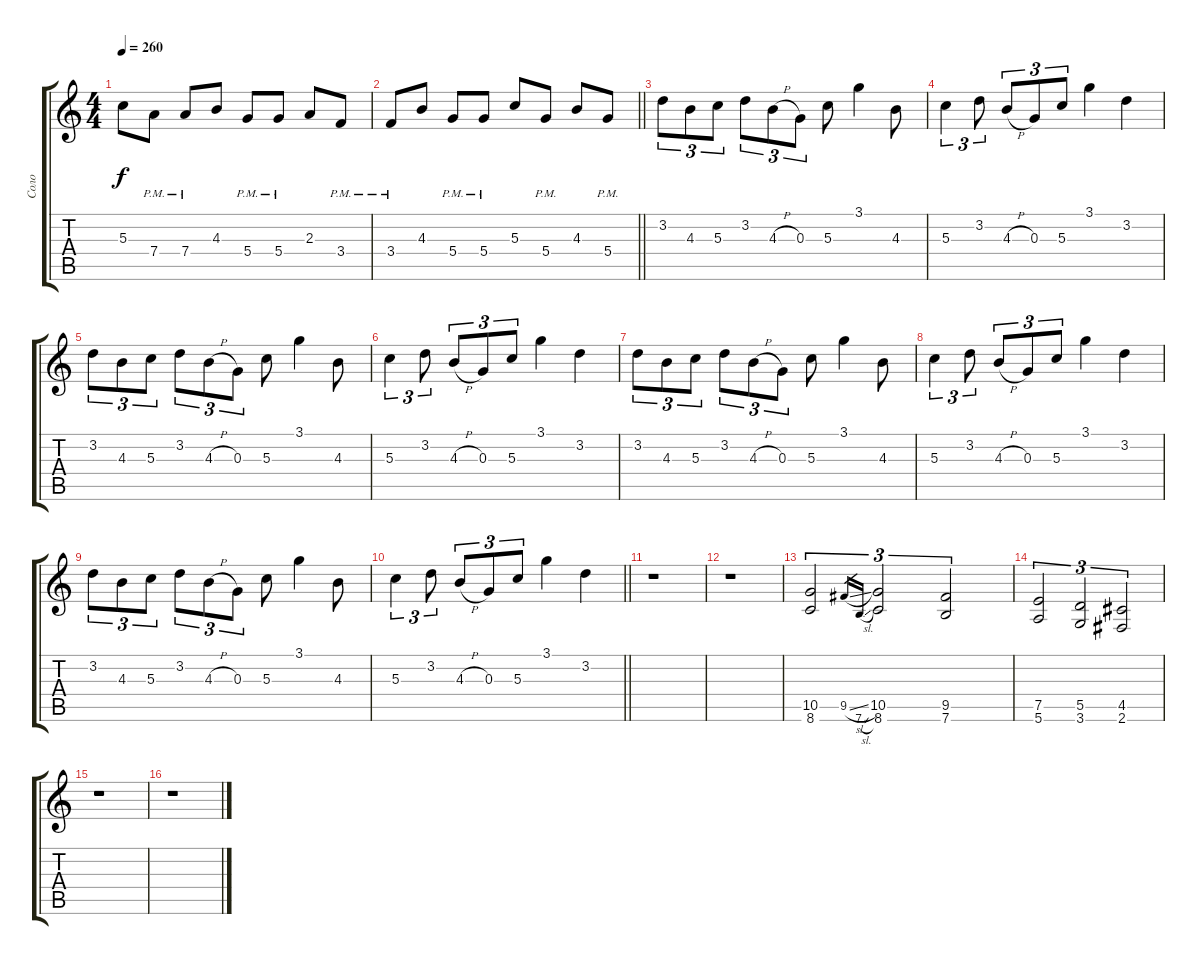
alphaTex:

\track ("Соло" "Соло") {instrument distortionguitar}
\staff {score tabs}
\tuning (E4 B3 G3 D3 A2 E2) {hide}
\ts (4 4)
\tempo 260
\clef g2
\ks c
5.3.8{dy f} 7.4{pm}.8 7.4{pm}.8 4.3.8 5.4{pm}.8 5.4{pm}.8 2.3.8 3.4{pm}.8 |
\barLineRight lightlight
3.4{pm}.8 4.3.8 5.4{pm}.8 5.4{pm}.8 5.3.8 5.4{pm}.8 4.3.8 5.4{pm}.8 |
3.2.8{tu (3 2)} 4.3.8{tu (3 2)} 5.3.8{tu (3 2)} 3.2.8{tu (3 2)} 4.3{h}.8{tu (3 2)} 0.3.8{tu (3 2)} 5.3.8 3.1.4 4.3.8 |
5.3.4{tu (3 2)} 3.2.8{tu (3 2)} 4.3{h}.8{tu (3 2)} 0.3.8{tu (3 2)} 5.3.8{tu (3 2)} 3.1.4 3.2.4 |
3.2.8{tu (3 2)} 4.3.8{tu (3 2)} 5.3.8{tu (3 2)} 3.2.8{tu (3 2)} 4.3{h}.8{tu (3 2)} 0.3.8{tu (3 2)} 5.3.8 3.1.4 4.3.8 |
5.3.4{tu (3 2)} 3.2.8{tu (3 2)} 4.3{h}.8{tu (3 2)} 0.3.8{tu (3 2)} 5.3.8{tu (3 2)} 3.1.4 3.2.4 |
3.2.8{tu (3 2)} 4.3.8{tu (3 2)} 5.3.8{tu (3 2)} 3.2.8{tu (3 2)} 4.3{h}.8{tu (3 2)} 0.3.8{tu (3 2)} 5.3.8 3.1.4 4.3.8 |
5.3.4{tu (3 2)} 3.2.8{tu (3 2)} 4.3{h}.8{tu (3 2)} 0.3.8{tu (3 2)} 5.3.8{tu (3 2)} 3.1.4 3.2.4 |
3.2.8{tu (3 2)} 4.3.8{tu (3 2)} 5.3.8{tu (3 2)} 3.2.8{tu (3 2)} 4.3{h}.8{tu (3 2)} 0.3.8{tu (3 2)} 5.3.8 3.1.4 4.3.8 |
\barLineRight lightlight
5.3.4{tu (3 2)} 3.2.8{tu (3 2)} 4.3{h}.8{tu (3 2)} 0.3.8{tu (3 2)} 5.3.8{tu (3 2)} 3.1.4 3.2.4 |
r.1 |
r.1 |
(10.5 8.6).2{tu (3 2)} 9.5{sl}.16{gr} 7.6{sl}.16{gr} (10.5 8.6).2{tu (3 2)} (9.5 7.6).2{tu (3 2)} |
(7.5 5.6).2{tu (3 2)} (5.5 3.6).2{tu (3 2)} (4.5 2.6).2{tu (3 2)} |
r.1 |
r.1
